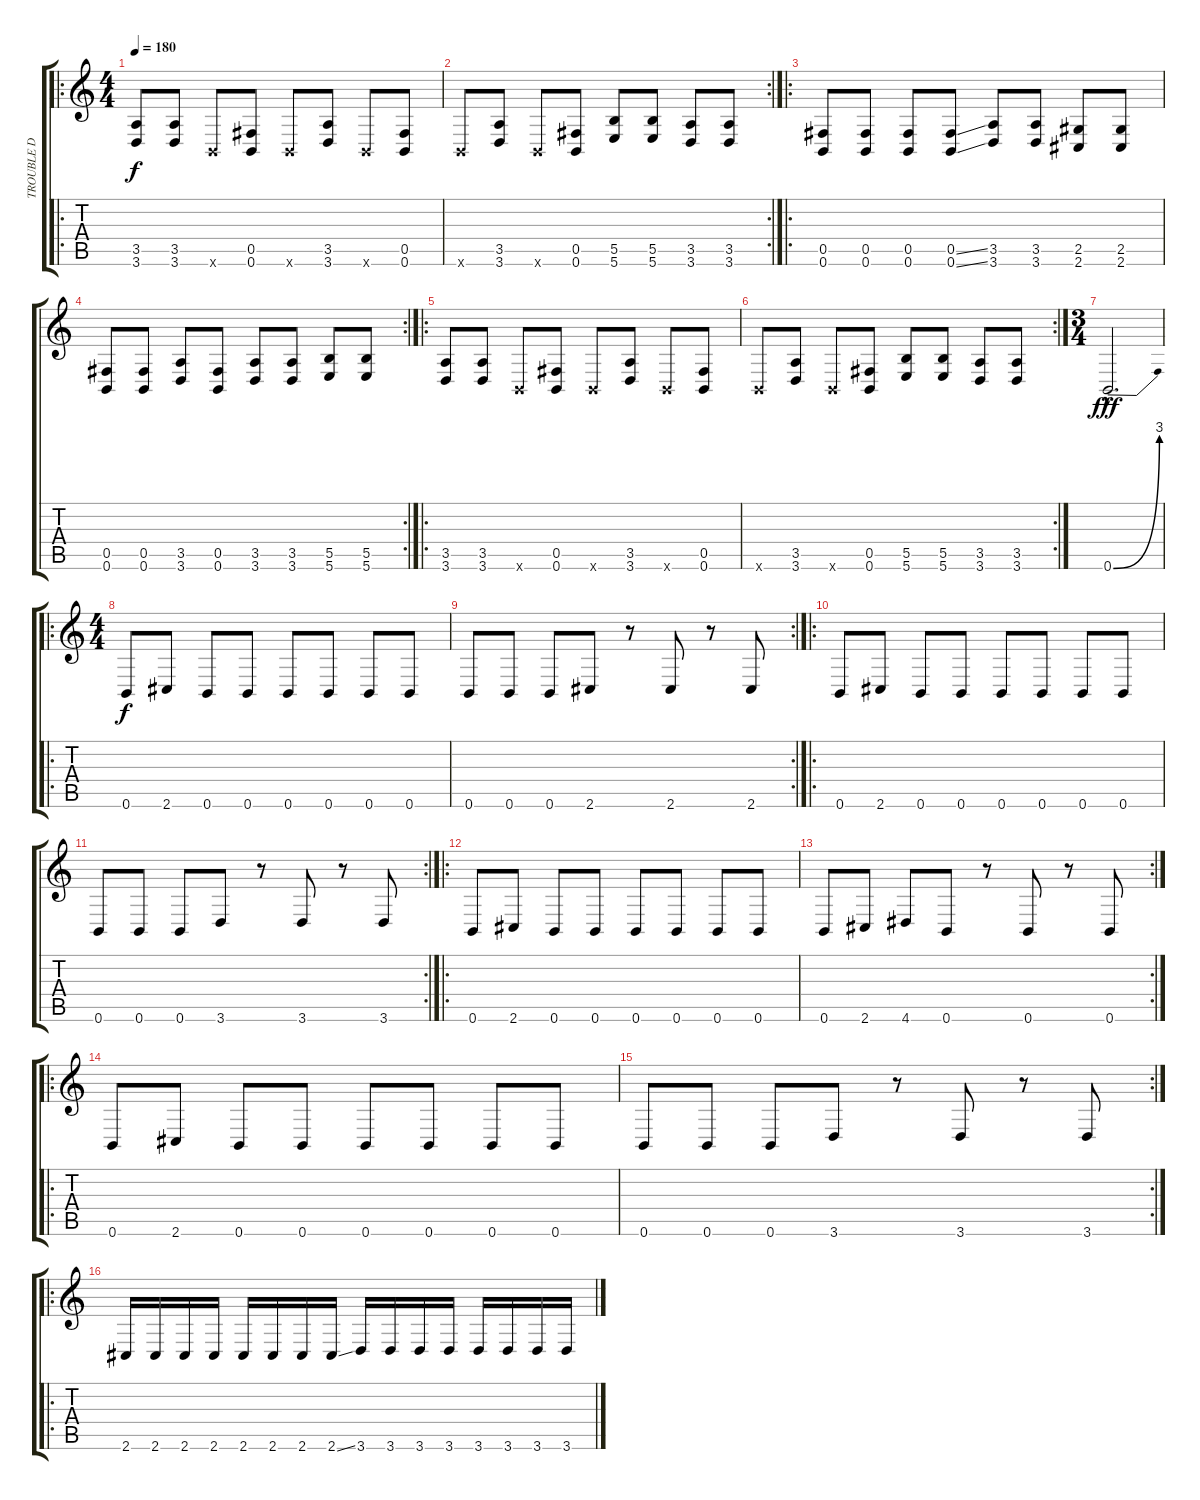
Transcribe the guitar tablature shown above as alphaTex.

\track ("TROUBLE D" "TROUBLE D") {instrument electricbassfinger}
\staff {score tabs}
\tuning (Db4 Ab3 E3 B2 Gb2 B1) {hide}
\ro
\ts (4 4)
\tempo 180
\clef g2
\ks c
(3.5 3.6).8{dy f} (3.5 3.6).8 0.6{x}.8 (0.5 0.6).8 0.6{x}.8 (3.5 3.6).8 0.6{x}.8 (0.5 0.6).8 |
\rc 2
0.6{x}.8 (3.5 3.6).8 0.6{x}.8 (0.5 0.6).8 (5.5 5.6).8 (5.5 5.6).8 (3.5 3.6).8 (3.5 3.6).8 |
\ro
(0.5 0.6).8 (0.5 0.6).8 (0.5 0.6).8 (0.5{ss} 0.6{ss}).8 (3.5 3.6).8 (3.5 3.6).8 (2.5 2.6).8 (2.5 2.6).8 |
\rc 2
(0.5 0.6).8 (0.5 0.6).8 (3.5 3.6).8 (0.5 0.6).8 (3.5 3.6).8 (3.5 3.6).8 (5.5 5.6).8 (5.5 5.6).8 |
\ro
(3.5 3.6).8 (3.5 3.6).8 0.6{x}.8 (0.5 0.6).8 0.6{x}.8 (3.5 3.6).8 0.6{x}.8 (0.5 0.6).8 |
\rc 2
0.6{x}.8 (3.5 3.6).8 0.6{x}.8 (0.5 0.6).8 (5.5 5.6).8 (5.5 5.6).8 (3.5 3.6).8 (3.5 3.6).8 |
\ts (3 4)
0.6{be (bend 0 0 60 12) hac}.2{d dy fff} |
\ro
\ts (4 4)
0.6.8{dy f} 2.6.8 0.6.8 0.6.8 0.6.8 0.6.8 0.6.8 0.6.8 |
\rc 2
0.6.8 0.6.8 0.6.8 2.6.8 r.8 2.6.8 r.8 2.6.8 |
\ro
0.6.8 2.6.8 0.6.8 0.6.8 0.6.8 0.6.8 0.6.8 0.6.8 |
\rc 2
0.6.8 0.6.8 0.6.8 3.6.8 r.8 3.6.8 r.8 3.6.8 |
\ro
0.6.8 2.6.8 0.6.8 0.6.8 0.6.8 0.6.8 0.6.8 0.6.8 |
\rc 2
0.6.8 2.6.8 4.6.8 0.6.8 r.8 0.6.8 r.8 0.6.8 |
\ro
0.6.8 2.6.8 0.6.8 0.6.8 0.6.8 0.6.8 0.6.8 0.6.8 |
\rc 2
0.6.8 0.6.8 0.6.8 3.6.8 r.8 3.6.8 r.8 3.6.8 |
\ro
2.6.16 2.6.16 2.6.16 2.6.16 2.6.16 2.6.16 2.6.16 2.6{ss}.16 3.6.16 3.6.16 3.6.16 3.6.16 3.6.16 3.6.16 3.6.16 3.6{ss}.16
